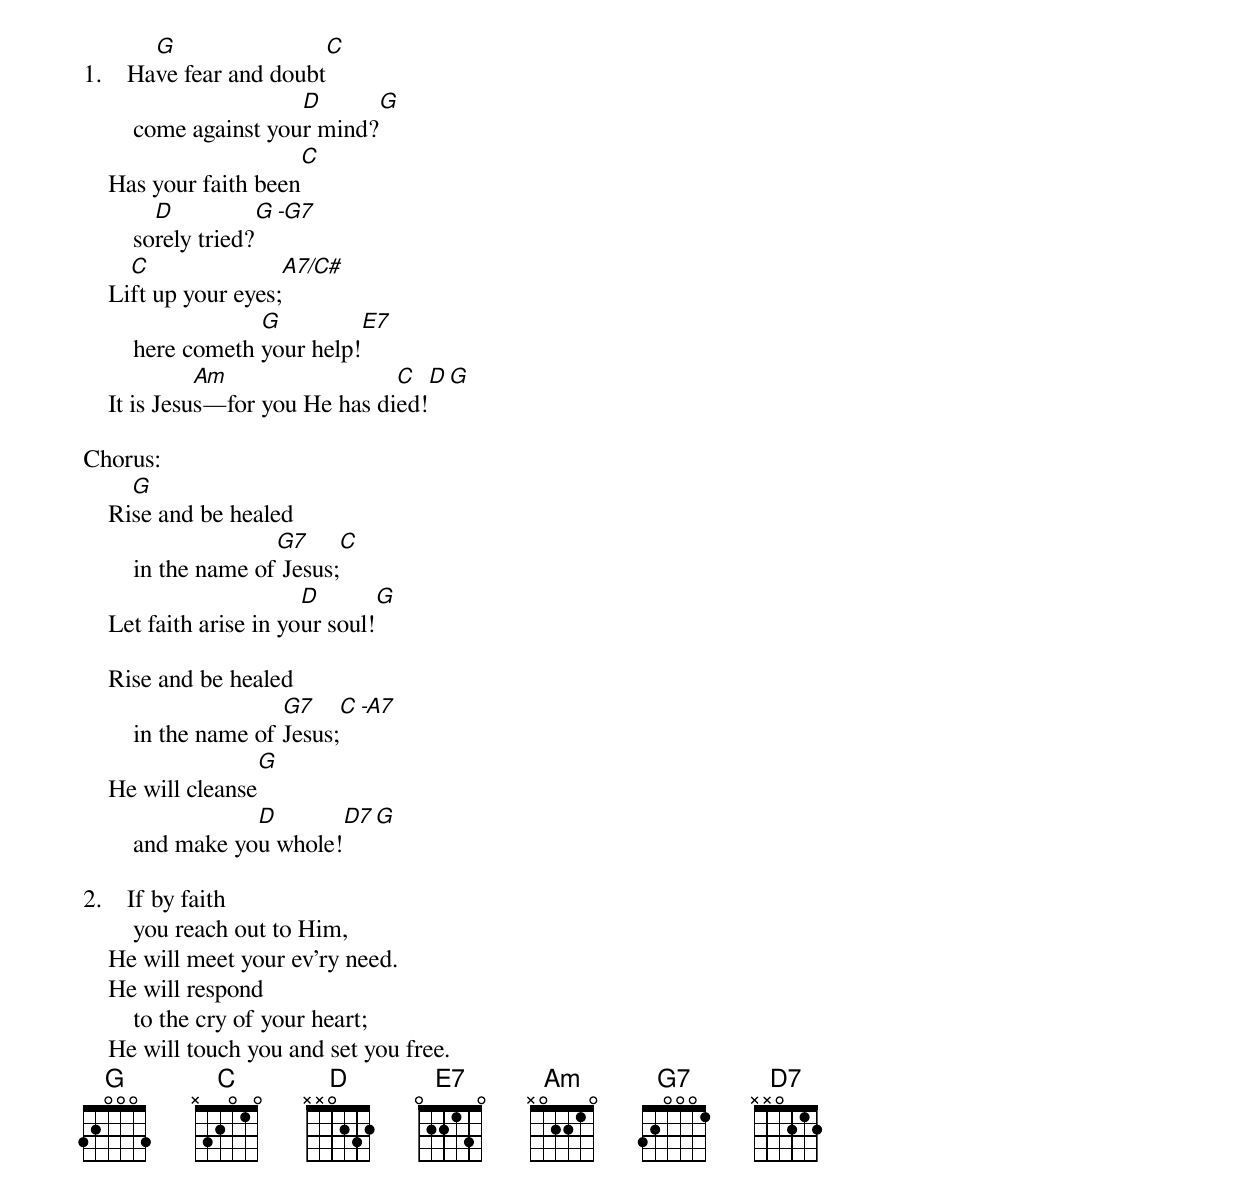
        G                           C
1.    Have fear and doubt
                        D                     G
        come against your mind?
                          C
    Has your faith been
          D           G     -G7
        sorely tried?
      C                      A7/C#
    Lift up your eyes;
                    G                       E7
        here cometh your help!
              Am                 C            D      G
    It is Jesus—for you He has died!

Chorus:
      G
    Rise and be healed
                      G7            C
        in the name of Jesus;
                         D                       G
    Let faith arise in your soul!

    Rise and be healed
                       G7           C      -A7
        in the name of Jesus;
                      G
    He will cleanse
                   D        D7       G
        and make you whole!

2.    If by faith
        you reach out to Him,
    He will meet your ev’ry need.
    He will respond
        to the cry of your heart;
    He will touch you and set you free.
